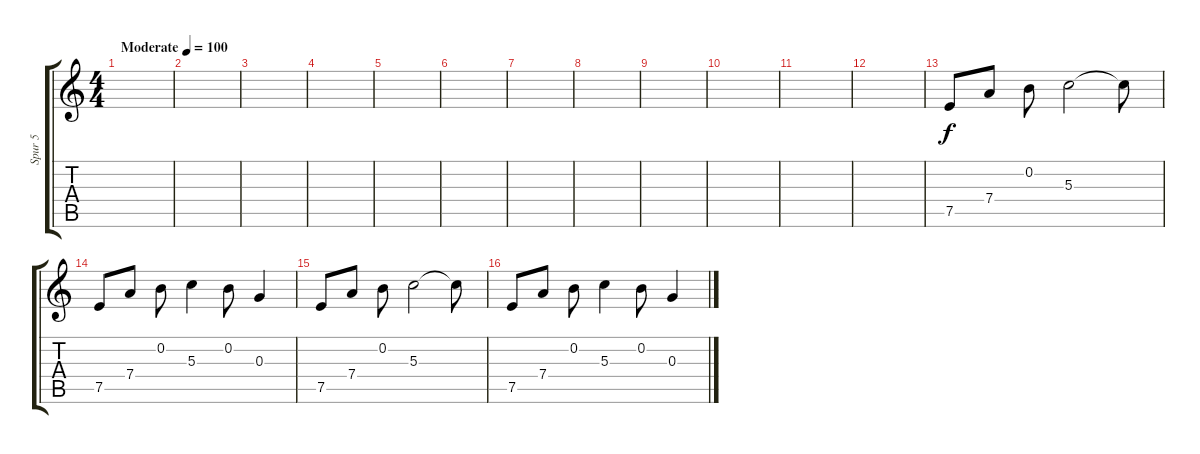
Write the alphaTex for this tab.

\track ("Spur 5" "Spur 5") {instrument acousticguitarsteel}
\staff {score tabs}
\tuning (E4 B3 G3 D3 A2 E2) {hide}
\ts (4 4)
\tempo (100 "Moderate")
\clef g2
\ks c
|
|
|
|
|
|
|
|
|
|
|
|
7.5.8 7.4.8 0.2.8 5.3.2 5.3{t}.8 |
7.5.8 7.4.8 0.2.8 5.3.4 0.2.8 0.3.4 |
7.5.8 7.4.8 0.2.8 5.3.2 5.3{t}.8 |
7.5.8 7.4.8 0.2.8 5.3.4 0.2.8 0.3.4
